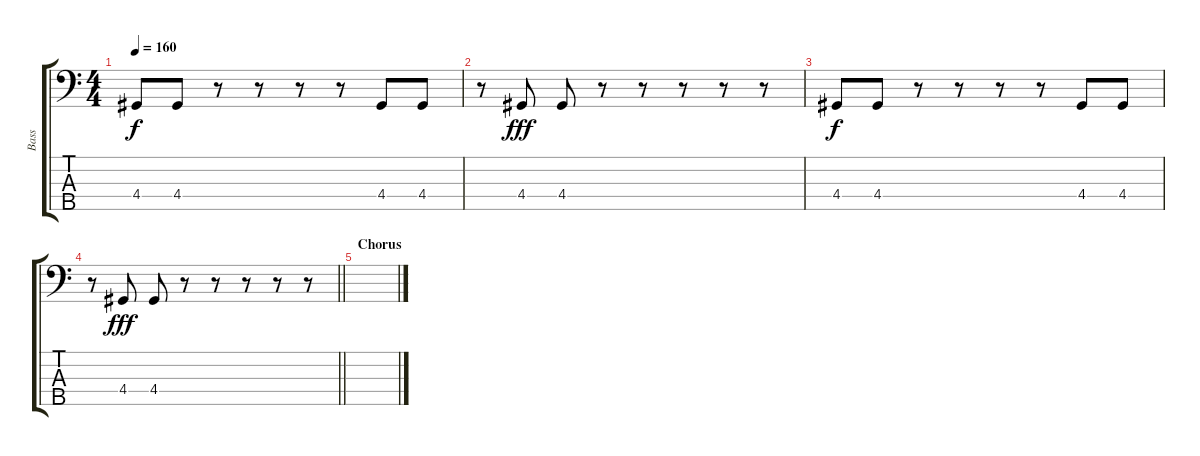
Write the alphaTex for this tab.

\track ("Bass" "Bass") {instrument electricbassfinger}
\staff {score tabs}
\tuning (G2 D2 A1 E1 B0) {hide}
\ts (4 4)
\tempo 160
\clef f4
\ks c
4.4.8{dy f} 4.4.8 r.8 r.8 r.8 r.8 4.4.8 4.4.8 |
r.8 4.4.8{dy fff} 4.4.8 r.8 r.8 r.8 r.8 r.8 |
4.4.8{dy f} 4.4.8 r.8 r.8 r.8 r.8 4.4.8 4.4.8 |
\barLineRight lightlight
r.8 4.4.8{dy fff} 4.4.8 r.8 r.8 r.8 r.8 r.8 |
\section ("" "Chorus")
